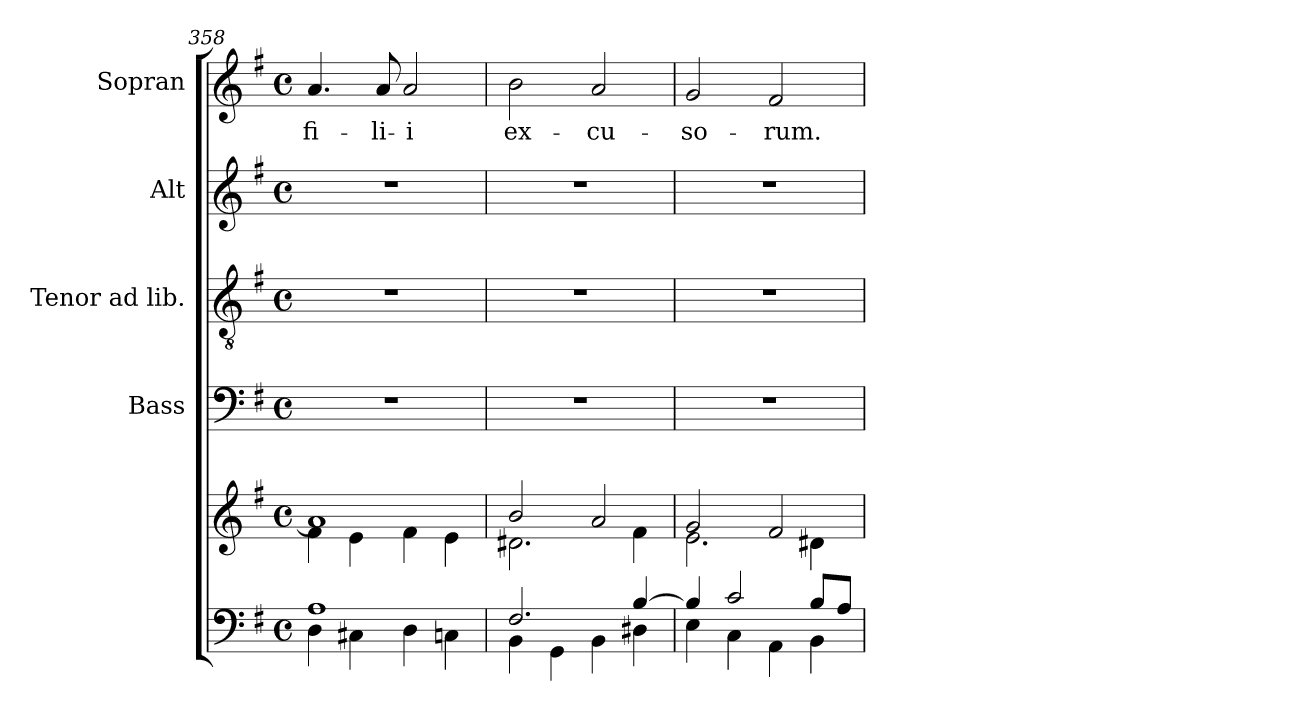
**kern	**kern	**kern	**kern	**kern	**kern	**text
*part5	*part5	*part4	*part3	*part2	*part1	*part1
*staff6	*staff5	*staff4	*staff3	*staff2	*staff1	*staff1
*	*	*I"Bass	*I"Tenor ad lib.	*I"Alt	*I"Sopran	*
*	*	*I'B.	*I'T.	*I'A.	*I'S.	*
*clefF4	*clefG2	*clefF4	*clefGv2	*clefG2	*clefG2	*
*k[f#]	*k[f#]	*k[f#]	*k[f#]	*k[f#]	*k[f#]	*
*G:	*G:	*G:	*G:	*G:	*G:	*
*M4/4	*M4/4	*M4/4	*M4/4	*M4/4	*M4/4	*
*met(c)	*met(c)	*met(c)	*met(c)	*met(c)	*met(c)	*
=358	=358	=358	=358	=358	=358	=358
*^	*^	*	*	*	*	*
!	!	!	!	!	!	!	!	!LO:LY:b
1A	4D\	1a]	4f#\	1r	1r	1r	4.a/	fi-
.	4C#X\	.	4e\	.	.	.	.	.
!	!	!	!	!	!	!	!	!LO:LY:b
.	.	.	.	.	.	.	8a/	-li-
!	!	!	!	!	!	!	!	!LO:LY:b
.	4D\	.	4f#\	.	.	.	2a/	-i
.	4Cn\	.	4e\	.	.	.	.	.
=359	=359	=359	=359	=359	=359	=359	=359	=359
!	!	!	!	!	!	!	!	!LO:LY:b
2.F#/	4BB\	2b/	2.d#X\	1r	1r	1r	2b\	ex-
.	4GG\	.	.	.	.	.	.	.
!	!	!	!	!	!	!	!	!LO:LY:b
.	4BB\	2a/	.	.	.	.	2a/	-cu-
[>4B/	4D#X\	.	4f#\	.	.	.	.	.
=360	=360	=360	=360	=360	=360	=360	=360	=360
!	!	!	!	!	!	!	!	!LO:LY:b
4B/]	4E\	2g/	2.e\	1r	1r	1r	2g/	-so-
2c/	4C\	.	.	.	.	.	.	.
!	!	!	!	!	!	!	!	!LO:LY:b
.	4AA\	2f#/	.	.	.	.	2f#/	-rum.
8B/L	4BB\	.	4d#X\	.	.	.	.	.
8A/J	.	.	.	.	.	.	.	.
*v	*v	*	*	*	*	*	*	*
*	*v	*v	*	*	*	*	*
=	=	=	=	=	=	=
*-	*-	*-	*-	*-	*-	*-
